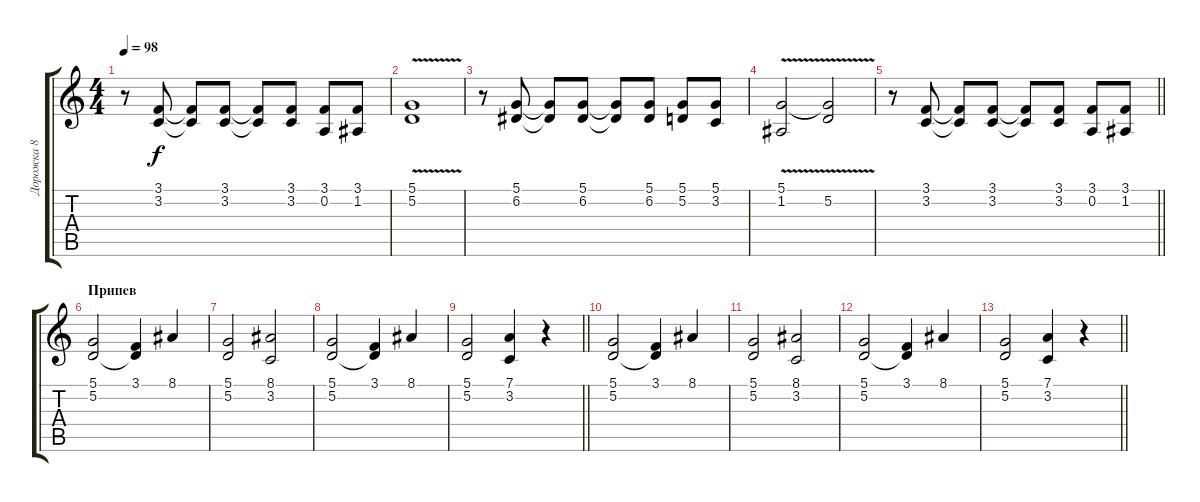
\track ("Дорожка 8" "Дорожка 8") {instrument violin}
\staff {score tabs}
\tuning (D4 A3 F3 C3 G2 D2) {hide}
\ts (4 4)
\tempo 98
\clef g2
\ks c
r.8{dy f} (3.1 3.2).8 (3.1{t} 3.2{t}).8 (3.1 3.2).8 (3.1{t} 3.2{t}).8 (3.1 3.2).8 (3.1 0.2).8 (3.1 1.2).8 |
(5.1{v} 5.2{v}).1 |
r.8 (5.1 6.2).8 (5.1{t} 6.2{t}).8 (5.1 6.2).8 (5.1{t} 6.2{t}).8 (5.1 6.2).8 (5.1 5.2).8 (5.1 3.2).8 |
(5.1{v} 1.2{v}).2 (5.1{t} 5.2{v}).2 |
\barLineRight lightlight
r.8 (3.1 3.2).8 (3.1{t} 3.2{t}).8 (3.1 3.2).8 (3.1{t} 3.2{t}).8 (3.1 3.2).8 (3.1 0.2).8 (3.1 1.2).8 |
\section ("" "Припев")
(5.1 5.2).2 (3.1 5.2{t}).4 8.1.4 |
(5.1 5.2).2 (8.1 3.2).2 |
(5.1 5.2).2 (3.1 5.2{t}).4 8.1.4 |
\barLineRight lightlight
(5.1 5.2).2 (7.1 3.2).4 r.4 |
(5.1 5.2).2 (3.1 5.2{t}).4 8.1.4 |
(5.1 5.2).2 (8.1 3.2).2 |
(5.1 5.2).2 (3.1 5.2{t}).4 8.1.4 |
\barLineRight lightlight
(5.1 5.2).2 (7.1 3.2).4 r.4
